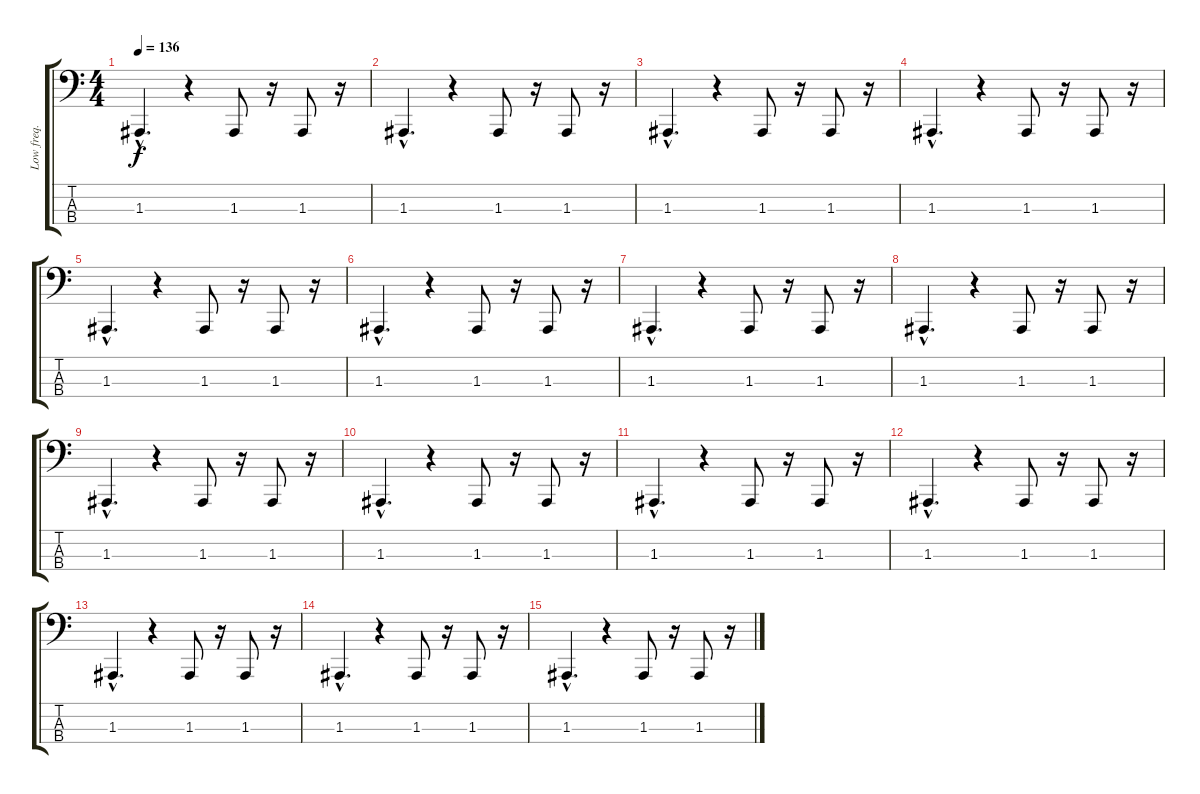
\track ("Low freq. Bass" "Low freq. ") {instrument ocarina}
\staff {score tabs}
\tuning (G2 D2 A1 E1) {hide}
\ts (4 4)
\tempo 136
\clef f4
\ks c
1.3{hac}.4{d dy f} r.4 1.3.8 r.16 1.3.8 r.16 |
1.3{hac}.4{d} r.4 1.3.8 r.16 1.3.8 r.16 |
1.3{hac}.4{d} r.4 1.3.8 r.16 1.3.8 r.16 |
1.3{hac}.4{d} r.4 1.3.8 r.16 1.3.8 r.16 |
1.3{hac}.4{d} r.4 1.3.8 r.16 1.3.8 r.16 |
1.3{hac}.4{d} r.4 1.3.8 r.16 1.3.8 r.16 |
1.3{hac}.4{d} r.4 1.3.8 r.16 1.3.8 r.16 |
1.3{hac}.4{d} r.4 1.3.8 r.16 1.3.8 r.16 |
1.3{hac}.4{d} r.4 1.3.8 r.16 1.3.8 r.16 |
1.3{hac}.4{d} r.4 1.3.8 r.16 1.3.8 r.16 |
1.3{hac}.4{d} r.4 1.3.8 r.16 1.3.8 r.16 |
1.3{hac}.4{d} r.4 1.3.8 r.16 1.3.8 r.16 |
1.3{hac}.4{d} r.4 1.3.8 r.16 1.3.8 r.16 |
1.3{hac}.4{d} r.4 1.3.8 r.16 1.3.8 r.16 |
1.3{hac}.4{d} r.4 1.3.8 r.16 1.3.8 r.16
